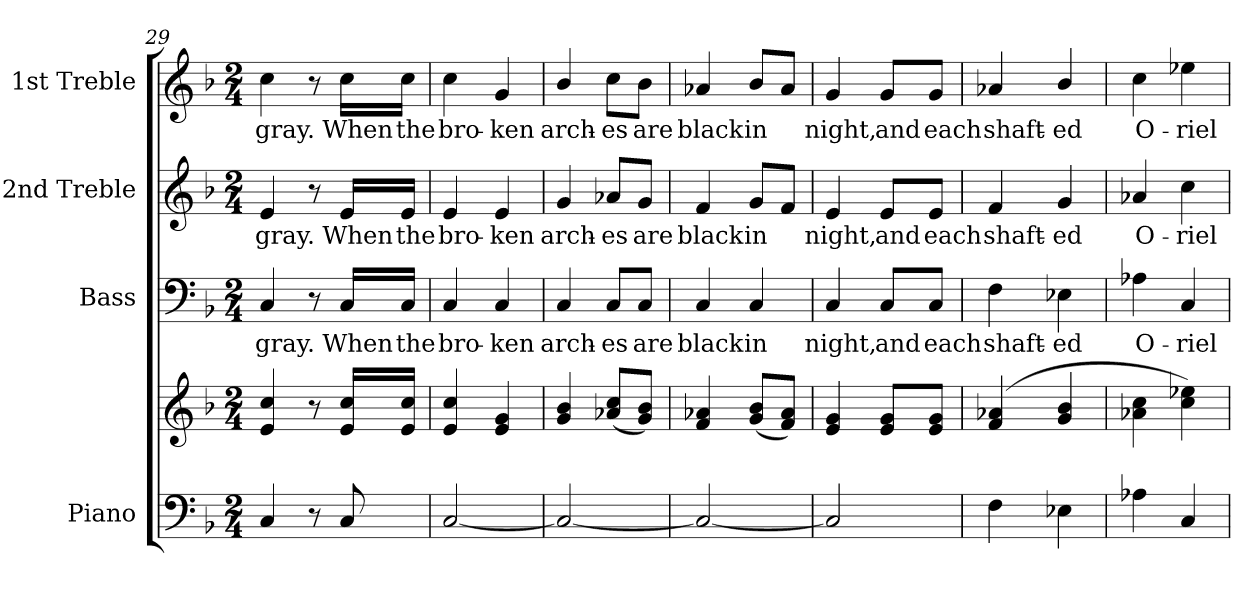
**kern	**kern	**kern	**text	**kern	**text	**kern	**text
*part4	*part4	*part3	*part3	*part2	*part2	*part1	*part1
*staff5	*staff4	*staff3	*staff3	*staff2	*staff2	*staff1	*staff1
*I"Piano	*	*I"Bass	*	*I"2nd Treble	*	*I"1st Treble	*
*clefF4	*clefG2	*clefF4	*	*clefG2	*	*clefG2	*
*k[b-]	*k[b-]	*k[b-]	*	*k[b-]	*	*k[b-]	*
*F:	*F:	*F:	*	*F:	*	*F:	*
*M2/4	*M2/4	*M2/4	*	*M2/4	*	*M2/4	*
=29	=29	=29	=29	=29	=29	=29	=29
!	!	!	!LO:LY:b:color=#000000	!	!	!	!
!	!	!	!	!	!LO:LY:b:color=#000000	!	!
!	!	!	!	!	!	!	!LO:LY:b:color=#000000
4Ci/	4ei/ 4cci	4Ci/	gray.	4ei/	gray.	4cci\	gray.
8r	8r	8r	.	8r	.	8r	.
!	!	!	!LO:LY:b:color=#000000	!	!	!	!
!	!	!	!	!	!LO:LY:b:color=#000000	!	!
!	!	!	!	!	!	!	!LO:LY:b:color=#000000
8Ci/	16ei/ 16cci/LL	16Ci/LL	When	16ei/LL	When	16cci\LL	When
!	!	!	!LO:LY:b:color=#000000	!	!	!	!
!	!	!	!	!	!LO:LY:b:color=#000000	!	!
!	!	!	!	!	!	!	!LO:LY:b:color=#000000
.	16ei/ 16cci/JJ	16Ci/JJ	the	16ei/JJ	the	16cci\JJ	the
=30	=30	=30	=30	=30	=30	=30	=30
!	!	!	!LO:LY:b:color=#000000	!	!	!	!
!	!	!	!	!	!LO:LY:b:color=#000000	!	!
!	!	!	!	!	!	!	!LO:LY:b:color=#000000
[2Ci/	4ei/ 4cci	4Ci/	bro-	4ei/	bro-	4cci\	bro-
!	!	!	!LO:LY:b:color=#000000	!	!	!	!
!	!	!	!	!	!LO:LY:b:color=#000000	!	!
!	!	!	!	!	!	!	!LO:LY:b:color=#000000
.	4ei/ 4gi	4Ci/	-ken	4ei/	-ken	4gi/	-ken
=31	=31	=31	=31	=31	=31	=31	=31
!	!	!	!LO:LY:b:color=#000000	!	!	!	!
!	!	!	!	!	!LO:LY:b:color=#000000	!	!
!	!	!	!	!	!	!	!LO:LY:b:color=#000000
2Ci/_	4gi/ 4b-i	4Ci/	arch-	4gi/	arch-	4b-i/	arch-
!	!	!	!LO:LY:b:color=#000000	!	!	!	!
!	!	!	!	!	!LO:LY:b:color=#000000	!	!
!	!	!	!	!	!	!	!LO:LY:b:color=#000000
.	(8a-Xi/ 8cci/L	8Ci/L	-es	8a-Xi/L	-es	8cci\L	-es
!	!	!	!LO:LY:b:color=#000000	!	!	!	!
!	!	!	!	!	!LO:LY:b:color=#000000	!	!
!	!	!	!	!	!	!	!LO:LY:b:color=#000000
.	8gi/ 8b-i/J)	8Ci/J	are	8gi/J	are	8b-i\J	are
=32	=32	=32	=32	=32	=32	=32	=32
!	!	!	!LO:LY:b:color=#000000	!	!	!	!
!	!	!	!	!	!LO:LY:b:color=#000000	!	!
!	!	!	!	!	!	!	!LO:LY:b:color=#000000
2Ci/_	4fi/ 4a-Xi	4Ci/	black	4fi/	black	4a-Xi/	black
!	!	!	!LO:LY:b:color=#000000	!	!	!	!
!	!	!	!	!	!LO:LY:b:color=#000000	!	!
!	!	!	!	!	!	!	!LO:LY:b:color=#000000
.	(8gi/ 8b-i/L	4Ci/	in	8gi/L	in	8b-i/L	in
.	8fi/ 8a-i/J)	.	.	8fi/J	.	8a-i/J	.
=33	=33	=33	=33	=33	=33	=33	=33
!	!	!	!LO:LY:b:color=#000000	!	!	!	!
!	!	!	!	!	!LO:LY:b:color=#000000	!	!
!	!	!	!	!	!	!	!LO:LY:b:color=#000000
2Ci/]	4ei/ 4gi	4Ci/	night,	4ei/	night,	4gi/	night,
!	!	!	!LO:LY:b:color=#000000	!	!	!	!
!	!	!	!	!	!LO:LY:b:color=#000000	!	!
!	!	!	!	!	!	!	!LO:LY:b:color=#000000
.	8ei/ 8gi/L	8Ci/L	and	8ei/L	and	8gi/L	and
!	!	!	!LO:LY:b:color=#000000	!	!	!	!
!	!	!	!	!	!LO:LY:b:color=#000000	!	!
!	!	!	!	!	!	!	!LO:LY:b:color=#000000
.	8ei/ 8gi/J	8Ci/J	each	8ei/J	each	8gi/J	each
=34	=34	=34	=34	=34	=34	=34	=34
!	!	!	!LO:LY:b:color=#000000	!	!	!	!
!	!	!	!	!	!LO:LY:b:color=#000000	!	!
!	!	!	!	!	!	!	!LO:LY:b:color=#000000
4Fi\	(4fi/ 4a-Xi	4Fi\	shaft-	4fi/	shaft-	4a-Xi/	shaft-
!	!	!	!LO:LY:b:color=#000000	!	!	!	!
!	!	!	!	!	!LO:LY:b:color=#000000	!	!
!	!	!	!	!	!	!	!LO:LY:b:color=#000000
4E-Xi\	4gi/ 4b-i	4E-Xi\	-ed	4gi/	-ed	4b-i/	-ed
=35	=35	=35	=35	=35	=35	=35	=35
!	!	!	!LO:LY:b:color=#000000	!	!	!	!
!	!	!	!	!	!LO:LY:b:color=#000000	!	!
!	!	!	!	!	!	!	!LO:LY:b:color=#000000
4A-Xi\	4a-Xi\ 4cci	4A-Xi\	O-	4a-Xi/	O-	4cci\	O-
!	!	!	!LO:LY:b:color=#000000	!	!	!	!
!	!	!	!	!	!LO:LY:b:color=#000000	!	!
!	!	!	!	!	!	!	!LO:LY:b:color=#000000
4Ci/	4cci\ 4ee-Xi)	4Ci/	-riel	4cci\	-riel	4ee-Xi\	-riel
=	=	=	=	=	=	=	=
*-	*-	*-	*-	*-	*-	*-	*-
